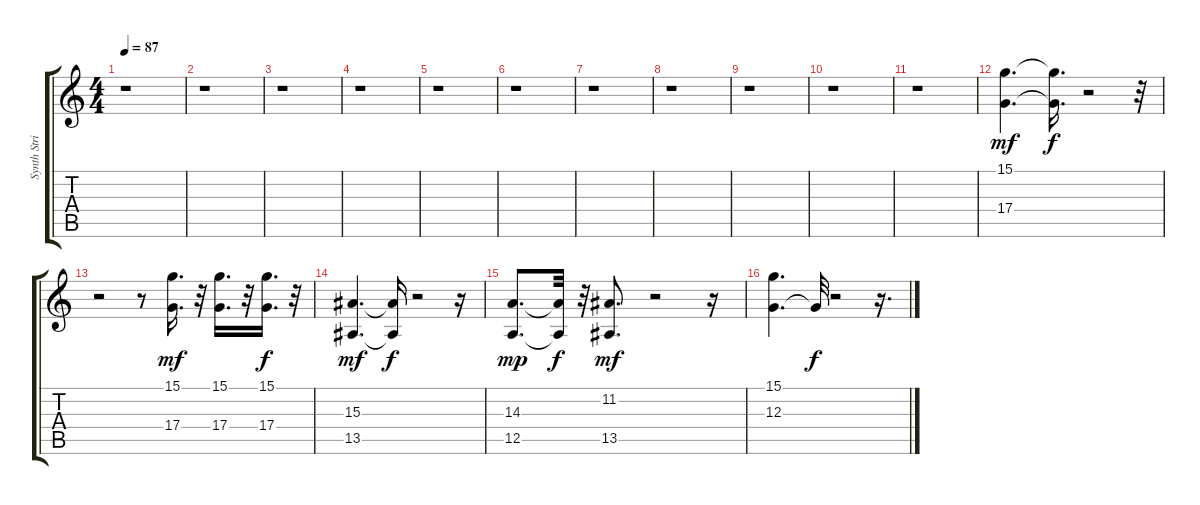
\track ("Synth Stri" "Synth Stri") {instrument synthstrings1}
\staff {score tabs}
\tuning (E4 B3 G3 D3 A2 E2) {hide}
\ts (4 4)
\tempo 87
\clef g2
\ks c
r.1{dy mf} |
r.1 |
r.1 |
r.1 |
r.1 |
r.1 |
r.1 |
r.1 |
r.1 |
r.1 |
r.1 |
(15.1 17.4).4{d} (15.1{t} 17.4{t}).16{d dy f} r.2 r.32 |
r.2 r.8 (15.1 17.4).16{d dy mf} r.32 (15.1 17.4).16{d} r.32 (15.1 17.4).16{d dy f} r.32 |
(15.3 13.5).4{d dy mf} (15.3{t} 13.5{t}).16{dy f} r.2 r.16 |
(14.3 12.5).8{d dy mp} (14.3{t} 12.5{t}).32{dy f} r.32 (11.2 13.5).8{d dy mf} r.2 r.16 |
(15.1 12.3).4{d} 12.3{t}.32{dy f} r.2 r.16{d}
